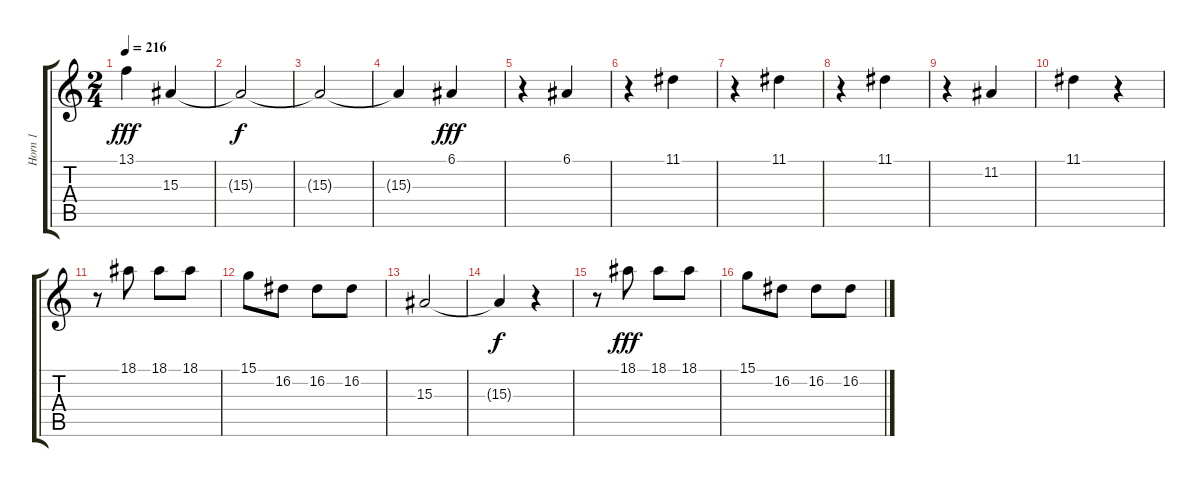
\track ("Horn 1" "Horn 1") {instrument frenchhorn}
\staff {score tabs}
\tuning (E4 B3 G3 D3 A2 E2) {hide}
\ts (2 4)
\tempo 216
\clef g2
\ks c
13.1.4{dy fff} 15.3.4 |
15.3{t}.2{dy f} |
15.3{t}.2 |
15.3{t}.4 6.1.4{dy fff} |
r.4 6.1.4 |
r.4 11.1.4 |
r.4 11.1.4 |
r.4 11.1.4 |
r.4 11.2.4 |
11.1.4 r.4 |
r.8 18.1.8 18.1.8 18.1.8 |
15.1.8 16.2.8 16.2.8 16.2.8 |
15.3.2 |
15.3{t}.4{dy f} r.4 |
r.8 18.1.8{dy fff} 18.1.8 18.1.8 |
15.1.8 16.2.8 16.2.8 16.2.8
